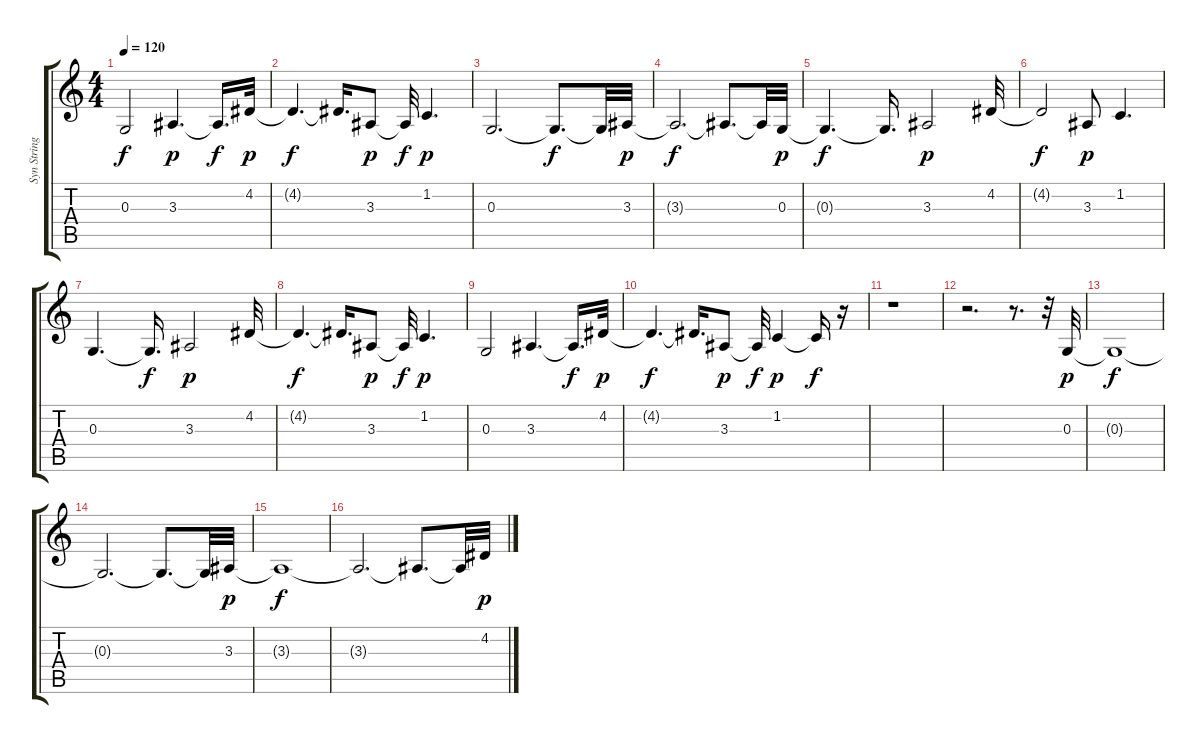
\track ("Syn Strings" "Syn String") {instrument synthstrings1}
\staff {score tabs}
\tuning (E4 B3 G3 D3 A2 E2) {hide}
\ts (4 4)
\tempo 120
\clef g2
\ks c
0.3{t}.2{dy f} 3.3.4{d dy p} 3.3{t}.16{d dy f} 4.2.32{dy p} |
4.2{t}.4{d dy f} 4.2{t}.16{d} 3.3.8{dy p} 3.3{t}.32{dy f} 1.2.4{d dy p} |
0.3.2{d} 0.3{t}.8{d dy f} 0.3{t}.32 3.3.32{dy p} |
3.3{t}.2{d dy f} 3.3{t}.8{d} 3.3{t}.32 0.3.32{dy p} |
0.3{t}.4{d dy f} 0.3{t}.16{d} 3.3.2{dy p} 4.2.32 |
4.2{t}.2{dy f} 3.3.8{dy p} 1.2.4{d} |
0.3.4{d} 0.3{t}.16{d dy f} 3.3.2{dy p} 4.2.32 |
4.2{t}.4{d dy f} 4.2{t}.16{d} 3.3.8{dy p} 3.3{t}.32{dy f} 1.2.4{d dy p} |
0.3.2 3.3.4{d} 3.3{t}.16{d dy f} 4.2.32{dy p} |
4.2{t}.4{d dy f} 4.2{t}.16{d} 3.3.8{dy p} 3.3{t}.32{dy f} 1.2.4{dy p} 1.2{t}.16{dy f} r.16 |
r.1 |
r.2{d} r.8{d} r.32 0.3.32{dy p} |
0.3{t}.1{dy f} |
0.3{t}.2{d} 0.3{t}.8{d} 0.3{t}.32 3.3.32{dy p} |
3.3{t}.1{dy f} |
3.3{t}.2{d} 3.3{t}.8{d} 3.3{t}.32 4.2.32{dy p}
